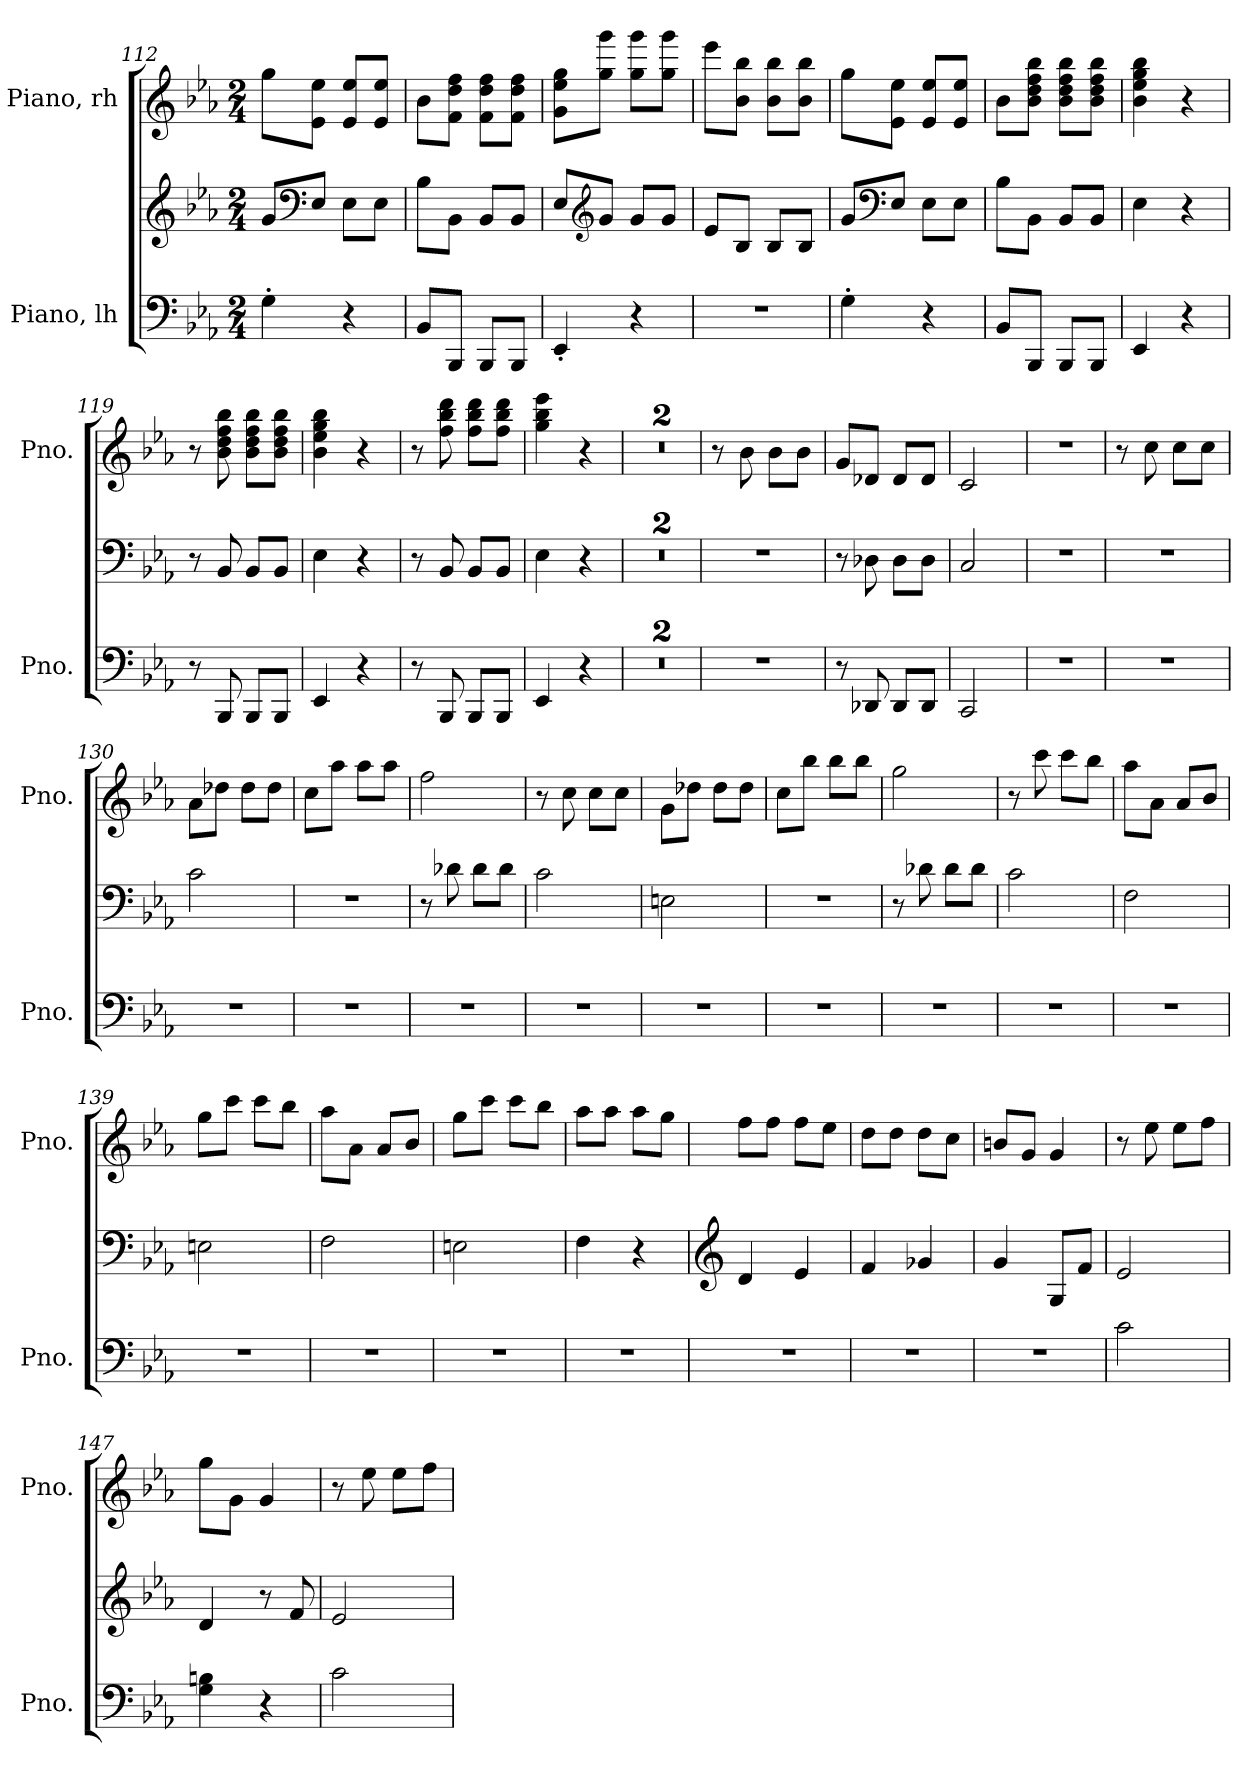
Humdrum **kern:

**kern	**kern	**kern
*part2	*part2	*part1
*staff3	*staff2	*staff1
*I"Piano, lh	*	*I"Piano, rh
*I'Pno.	*	*I'Pno.
*clefF4	*clefG2	*clefG2
*k[b-e-a-]	*k[b-e-a-]	*k[b-e-a-]
*M2/4	*M2/4	*M2/4
=112	=112	=112
4G'\	8g/L	8gg\L
*	*clefF4	*
.	8E-/J	8e-\ 8ee-\J
4r	8E-\L	8e-/ 8ee-/L
.	8E-\J	8e-/ 8ee-/J
=113	=113	=113
8BB-/L	8B-\L	8b-\L
8BBB-/J	8BB-\J	8f\ 8dd\ 8ff\J
8BBB-/L	8BB-/L	8f\ 8dd\ 8ff\L
8BBB-/J	8BB-/J	8f\ 8dd\ 8ff\J
=114	=114	=114
4EE-'/	8E-/L	8g\ 8ee-\ 8gg\L
*	*clefG2	*
.	8g/J	8gg\ 8ggg\J
4r	8g/L	8gg\ 8ggg\L
.	8g/J	8gg\ 8ggg\J
=115	=115	=115
2r	8e-/L	8eee-\L
.	8B-/J	8b-\ 8bb-\J
.	8B-/L	8b-\ 8bb-\L
.	8B-/J	8b-\ 8bb-\J
=116	=116	=116
4G'\	8g/L	8gg\L
*	*clefF4	*
.	8E-/J	8e-\ 8ee-\J
4r	8E-\L	8e-/ 8ee-/L
.	8E-\J	8e-/ 8ee-/J
!!LO:LB:g=z
=117	=117	=117
8BB-/L	8B-\L	8b-\L
8BBB-/J	8BB-\J	8b-\ 8dd\ 8ff\ 8bb-\J
8BBB-/L	8BB-/L	8b-\ 8dd\ 8ff\ 8bb-\L
8BBB-/J	8BB-/J	8b-\ 8dd\ 8ff\ 8bb-\J
=118	=118	=118
4EE-/	4E-\	4b-\ 4ee-\ 4gg\ 4bb-\
4r	4r	4r
=119	=119	=119
8r	8r	8r
8BBB-/	8BB-/	8b-\ 8dd\ 8ff\ 8bb-\
8BBB-/L	8BB-/L	8b-\ 8dd\ 8ff\ 8bb-\L
8BBB-/J	8BB-/J	8b-\ 8dd\ 8ff\ 8bb-\J
=120	=120	=120
4EE-/	4E-\	4b-\ 4ee-\ 4gg\ 4bb-\
4r	4r	4r
=121	=121	=121
8r	8r	8r
8BBB-/	8BB-/	8ff\ 8bb-\ 8ddd\
8BBB-/L	8BB-/L	8ff\ 8bb-\ 8ddd\L
8BBB-/J	8BB-/J	8ff\ 8bb-\ 8ddd\J
=122	=122	=122
4EE-/	4E-\	4gg\ 4bb-\ 4eee-\
4r	4r	4r
=123	=123	=123
2r	2r	2r
=124	=124	=124
2r	2r	2r
=125	=125	=125
2r	2r	8r
.	.	8b-\
.	.	8b-\L
.	.	8b-\J
!!LO:PB:g=z
=126	=126	=126
8r	8r	8g/L
8DD-X/	8D-X\	8d-X/J
8DD-/L	8D-\L	8d-/L
8DD-/J	8D-\J	8d-/J
=127	=127	=127
2CC/	2C/	2c/
=128	=128	=128
2r	2r	2r
=129	=129	=129
2r	2r	8r
.	.	8cc\
.	.	8cc\L
.	.	8cc\J
=130	=130	=130
2r	2c\	8a-\L
.	.	8dd-X\J
.	.	8dd-\L
.	.	8dd-\J
=131	=131	=131
2r	2r	8cc\L
.	.	8aa-\J
.	.	8aa-\L
.	.	8aa-\J
=132	=132	=132
2r	8r	2ff\
.	8d-X\	.
.	8d-\L	.
.	8d-\J	.
=133	=133	=133
2r	2c\	8r
.	.	8cc\
.	.	8cc\L
.	.	8cc\J
!!LO:LB:g=z
=134	=134	=134
2r	2En\	8g\L
.	.	8dd-X\J
.	.	8dd-\L
.	.	8dd-\J
=135	=135	=135
2r	2r	8cc\L
.	.	8bb-\J
.	.	8bb-\L
.	.	8bb-\J
=136	=136	=136
2r	8r	2gg\
.	8d-X\	.
.	8d-\L	.
.	8d-\J	.
=137	=137	=137
2r	2c\	8r
.	.	8ccc\
.	.	8ccc\L
.	.	8bb-\J
=138	=138	=138
2r	2F\	8aa-\L
.	.	8a-\J
.	.	8a-/L
.	.	8b-/J
=139	=139	=139
2r	2En\	8gg\L
.	.	8ccc\J
.	.	8ccc\L
.	.	8bb-\J
=140	=140	=140
2r	2F\	8aa-\L
.	.	8a-\J
.	.	8a-/L
.	.	8b-/J
!!LO:LB:g=z
=141	=141	=141
2r	2En\	8gg\L
.	.	8ccc\J
.	.	8ccc\L
.	.	8bb-\J
=142	=142	=142
2r	4F\	8aa-\L
.	.	8aa-\J
.	4r	8aa-\L
.	.	8gg\J
=143	=143	=143
*	*clefG2	*
2r	4d/	8ff\L
.	.	8ff\J
.	4e-/	8ff\L
.	.	8ee-\J
=144	=144	=144
2r	4f/	8dd\L
.	.	8dd\J
.	4g-X/	8dd\L
.	.	8cc\J
=145	=145	=145
2r	4g/	8bn/L
.	.	8g/J
.	8G/L	4g/
.	8f/J	.
=146	=146	=146
2c\	2e-/	8r
.	.	8ee-\
.	.	8ee-\L
.	.	8ff\J
=147	=147	=147
4G\ 4Bn\	4d/	8gg\L
.	.	8g\J
4r	8r	4g/
.	8f/	.
!!LO:LB:g=z
=148	=148	=148
2c\	2e-/	8r
.	.	8ee-\
.	.	8ee-\L
.	.	8ff\J
=	=	=
*-	*-	*-
